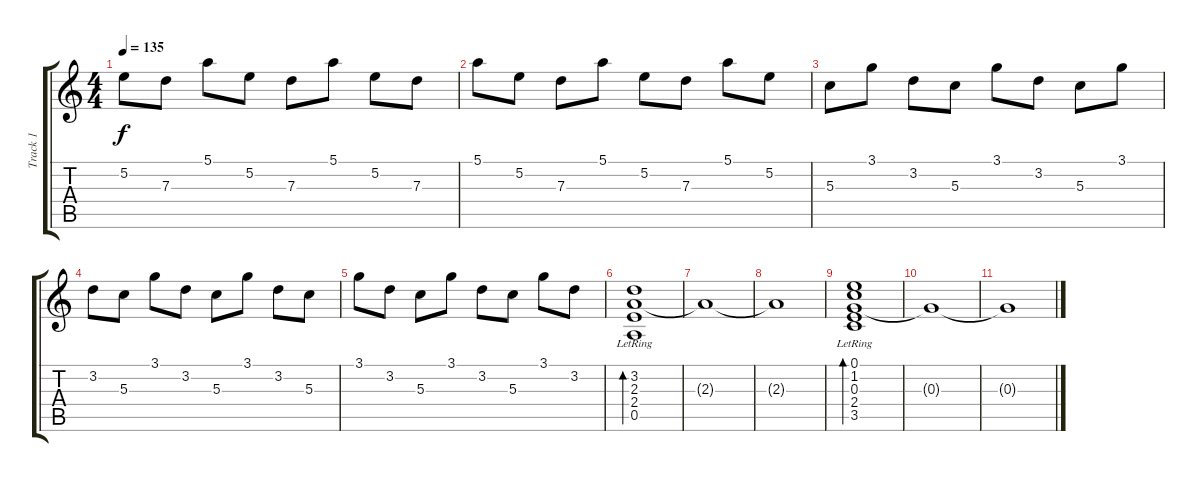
\track ("Track 1" "Track 1") {instrument electricguitarjazz}
\staff {score tabs}
\tuning (E4 B3 G3 D3 A2 E2) {hide}
\ts (4 4)
\tempo 135
\clef g2
\ks c
5.2.8{dy f} 7.3.8 5.1.8 5.2.8 7.3.8 5.1.8 5.2.8 7.3.8 |
5.1.8 5.2.8 7.3.8 5.1.8 5.2.8 7.3.8 5.1.8 5.2.8 |
5.3.8 3.1.8 3.2.8 5.3.8 3.1.8 3.2.8 5.3.8 3.1.8 |
3.2.8 5.3.8 3.1.8 3.2.8 5.3.8 3.1.8 3.2.8 5.3.8 |
3.1.8 3.2.8 5.3.8 3.1.8 3.2.8 5.3.8 3.1.8 3.2.8 |
(3.2{lr} 2.3 2.4 0.5).1{bd 120} |
2.3{t}.1 |
2.3{t}.1 |
(0.1{lr} 1.2 0.3 2.4 3.5).1{bd 120} |
0.3{t}.1 |
0.3{t}.1
